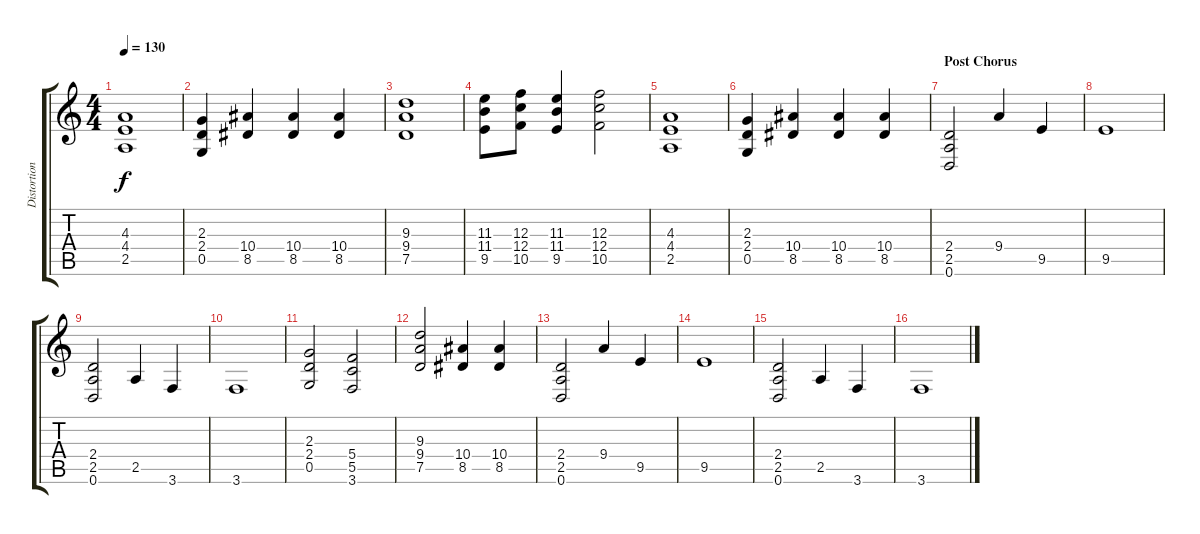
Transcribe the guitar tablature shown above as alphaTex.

\track ("Distortion Guitar" "Distortion") {instrument distortionguitar}
\staff {score tabs}
\tuning (D4 A3 F3 C3 G2 D2) {hide}
\ts (4 4)
\tempo 130
\clef g2
\ks c
(4.3 4.4 2.5).1{dy f} |
(2.3 2.4 0.5).4 (10.4 8.5).4 (10.4 8.5).4 (10.4 8.5).4 |
(9.3 9.4 7.5).1 |
(11.3 11.4 9.5).8 (12.3 12.4 10.5).8 (11.3 11.4 9.5).4 (12.3 12.4 10.5).2 |
(4.3 4.4 2.5).1 |
(2.3 2.4 0.5).4 (10.4 8.5).4 (10.4 8.5).4 (10.4 8.5).4 |
\section ("" "Post Chorus")
(2.4 2.5 0.6).2 9.4.4 9.5.4 |
9.5.1 |
(2.4 2.5 0.6).2 2.5.4 3.6.4 |
3.6.1 |
(2.3 2.4 0.5).2 (5.4 5.5 3.6).2 |
(9.3 9.4 7.5).2 (10.4 8.5).4 (10.4 8.5).4 |
(2.4 2.5 0.6).2 9.4.4 9.5.4 |
9.5.1 |
(2.4 2.5 0.6).2 2.5.4 3.6.4 |
3.6.1
